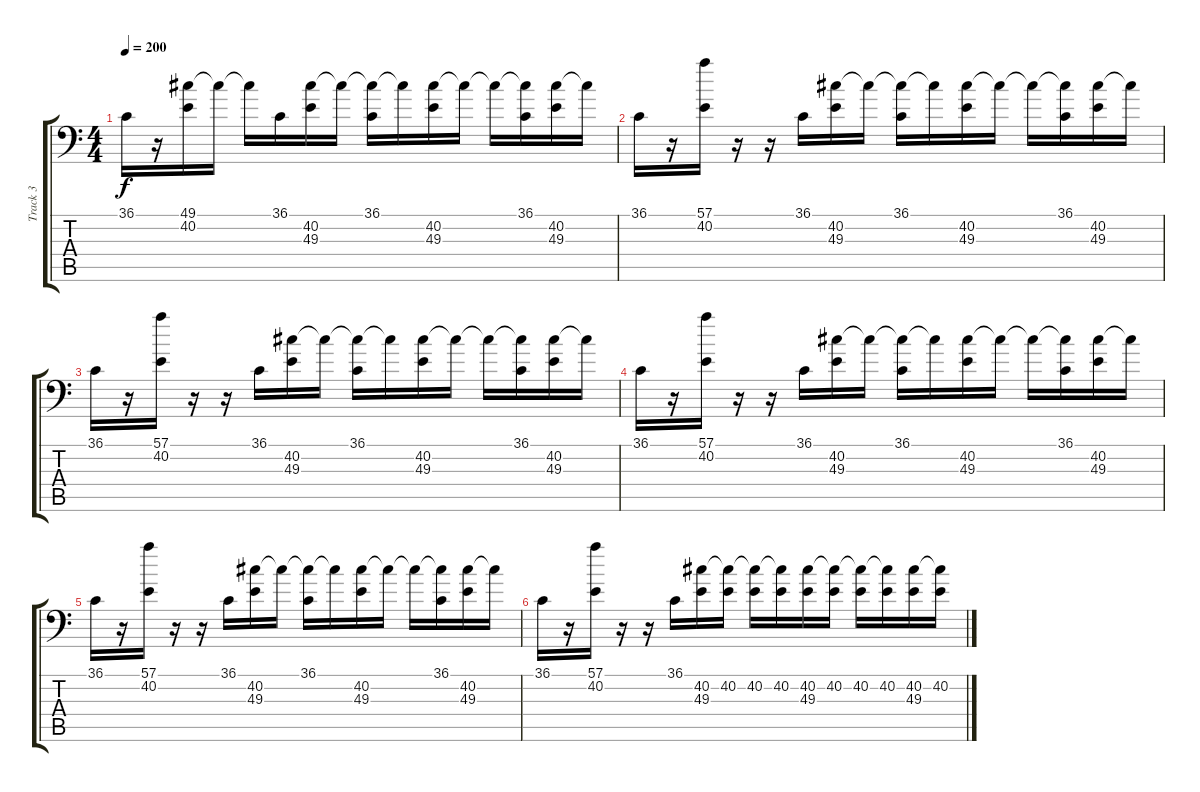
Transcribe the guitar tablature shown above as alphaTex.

\track ("Track 3" "Track 3") {instrument acousticgrandpiano}
\staff {score tabs}
\tuning (C-1 C-1 C-1 C-1 C-1 C-1) {hide}
\ts (4 4)
\tempo 200
\clef f4
\ks c
36.1.16{dy f} r.16 (49.1 40.2).16 49.1{t}.16 49.1{t}.16 36.1.16 (40.2 49.3).16 49.3{t}.16 (36.1 49.3{t}).16 49.3{t}.16 (40.2 49.3).16 49.3{t}.16 49.3{t}.16 (36.1 49.3{t}).16 (40.2 49.3).16 49.3{t}.16 |
36.1.16 r.16 (57.1 40.2).16 r.16 r.16 36.1.16 (40.2 49.3).16 49.3{t}.16 (36.1 49.3{t}).16 49.3{t}.16 (40.2 49.3).16 49.3{t}.16 49.3{t}.16 (36.1 49.3{t}).16 (40.2 49.3).16 49.3{t}.16 |
36.1.16 r.16 (57.1 40.2).16 r.16 r.16 36.1.16 (40.2 49.3).16 49.3{t}.16 (36.1 49.3{t}).16 49.3{t}.16 (40.2 49.3).16 49.3{t}.16 49.3{t}.16 (36.1 49.3{t}).16 (40.2 49.3).16 49.3{t}.16 |
36.1.16 r.16 (57.1 40.2).16 r.16 r.16 36.1.16 (40.2 49.3).16 49.3{t}.16 (36.1 49.3{t}).16 49.3{t}.16 (40.2 49.3).16 49.3{t}.16 49.3{t}.16 (36.1 49.3{t}).16 (40.2 49.3).16 49.3{t}.16 |
36.1.16 r.16 (57.1 40.2).16 r.16 r.16 36.1.16 (40.2 49.3).16 49.3{t}.16 (36.1 49.3{t}).16 49.3{t}.16 (40.2 49.3).16 49.3{t}.16 49.3{t}.16 (36.1 49.3{t}).16 (40.2 49.3).16 49.3{t}.16 |
36.1.16 r.16 (57.1 40.2).16 r.16 r.16 36.1.16 (40.2 49.3).16 (40.2 49.3{t}).16 (40.2 49.3{t}).16 (40.2 49.3{t}).16 (40.2 49.3).16 (40.2 49.3{t}).16 (40.2 49.3{t}).16 (40.2 49.3{t}).16 (40.2 49.3).16 (40.2 49.3{t}).16
